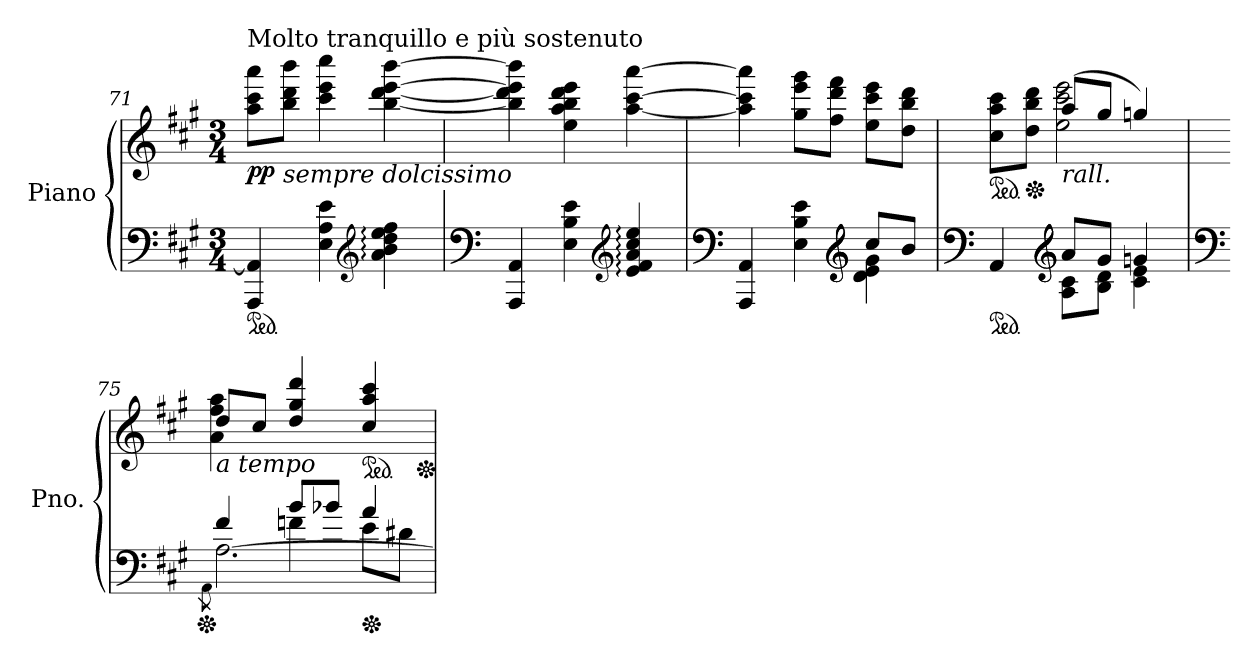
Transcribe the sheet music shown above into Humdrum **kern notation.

**kern	**kern	**dynam
*part1	*part1	*part1
*staff2	*staff1	*staff1/2
*I"Piano	*	*
*I'Pno.	*	*
*clefF4	*clefG2	*
*k[f#c#g#]	*k[f#c#g#]	*
*M3/4	*M3/4	*
*ped	*	*
=71	=71	=71
!	!LO:TX:a:t=Molto tranquillo e più sostenuto	!
!	!	!LO:DY:b
4AAA/ 4AA/]	8aa\ 8ccc#\ 8aaa\L	pp
!	!LO:TX:b:i:t=sempre dolcissimo	!
.	8bb\ 8ddd\ 8bbb\J	.
4E\ 4A\ 4e\	4ccc#\ 4eee\ 4cccc#\	.
*clefG2	*	*
4a\: 4b\: 4dd\: 4ee\: 4ff#\:	[4bb\ [4ddd\ [4eee\ [4bbb\	.
=72	=72	=72
*clefF4	*	*
4AAA/ 4AA/	4bb\] 4ddd\] 4eee\] 4bbb\]	.
4E\ 4B\ 4e\	4ee\ 4aa\ 4bb\ 4ddd\ 4eee\	.
*clefG2	*	*
4e/: 4f#/: 4a/: 4cc#/: 4ee/:	[4aa\ [4ccc#\ [4aaa\	.
!!LO:LB:g=z
=73	=73	=73
*clefF4	*	*
*^	*	*
4AAA/ 4AA/	2ryy	4aa\] 4ccc#\] 4aaa\]	.
4E\ 4B\ 4e\	.	8gg#\ 8eee\ 8ggg#\L	.
.	.	8ff#\ 8ddd\ 8fff#\J	.
*clefG2	*	*	*
8cc#/L	4d\ 4e\ 4g#\	8ee\ 8ccc#\ 8eee\L	.
8b/J	.	8dd\ 8bb\ 8ddd\J	.
!!LO:PB:g=z
=74	=74	=74	=74
*clefF4	*	*	*
*ped	*	*	*
*	*	*ped	*
*	*	*^	*
4AA/	4ryy	8cc#\ 8aa\ 8ccc#\L	4ryy	.
*	*	*Xped	*	*
.	.	8dd\ 8bb\ 8ddd\J	.	.
*clefG2	*	*	*	*
!	!	!LO:TX:b:i:t=rall.	!	!
8a/L	8A\ 8c#\L	(>8aa/L	2ee\ 2ccc#\ 2eee\	.
8g#/J	8B\ 8d\J	8gg#/J	.	.
4gn/	4c#\ 4e\	4ggn/)	.	.
*v	*v	*	*	*
=75	=75	=75	=75
*clefF4	*	*	*
*^	*	*	*
*	*^	*	*	*
*Xped	*	*	*	*	*
.	.	8qAA\	.	.	.
!	!	!	!LO:TX:b:i:t=a tempo	!	!
4ryy	4f#/	[2.A:\	8dd/L	4a\ 4ff#\ 4aa\	.
.	.	.	8cc#/J	.	.
8b/L	4fn\	.	4dd/ 4gg#/ 4ddd/	2ryy	.
8b-X/J	.	.	.	.	.
*Xped	*	*	*	*	*
*	*	*	*ped	*	*
8e\L	4a/	.	4cc#/ 4aa/ 4ccc#/	.	.
8d#X\J	.	.	.	.	.
*v	*v	*v	*	*	*
*	*v	*v	*
*	*Xped	*
=	=	=
*-	*-	*-
